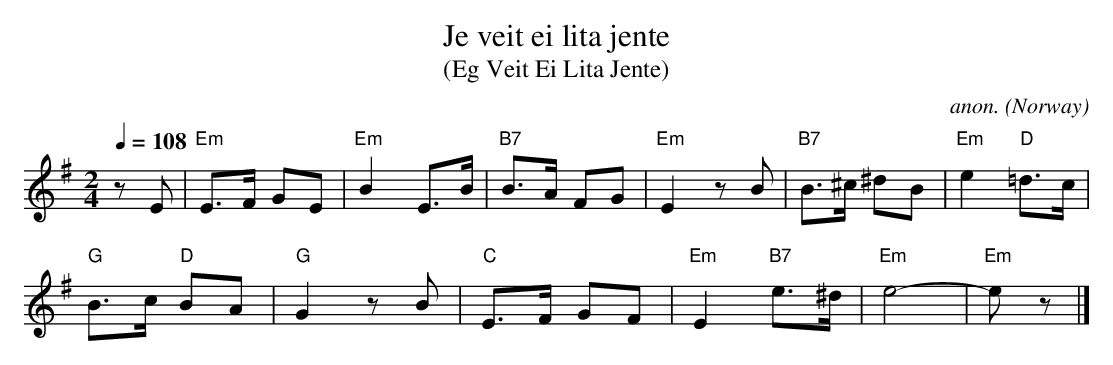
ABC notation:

X:1
T:Je veit ei lita jente
T:(Eg Veit Ei Lita Jente)
C:anon.
O:Norway
M:2/4
L:1/8
Q:1/4=108
K:Em
z E|"Em"E>F GE|"Em"B2E>B|"B7"B>A FG|"Em"E2 z B|"B7"B>^c ^dB|"Em"e2 "D"=d>c|
"G"B>c "D"BA|"G"G2 z B|"C"E>F GF|"Em"E2"B7"e>^d|"Em"e4-|"Em"e z|]
